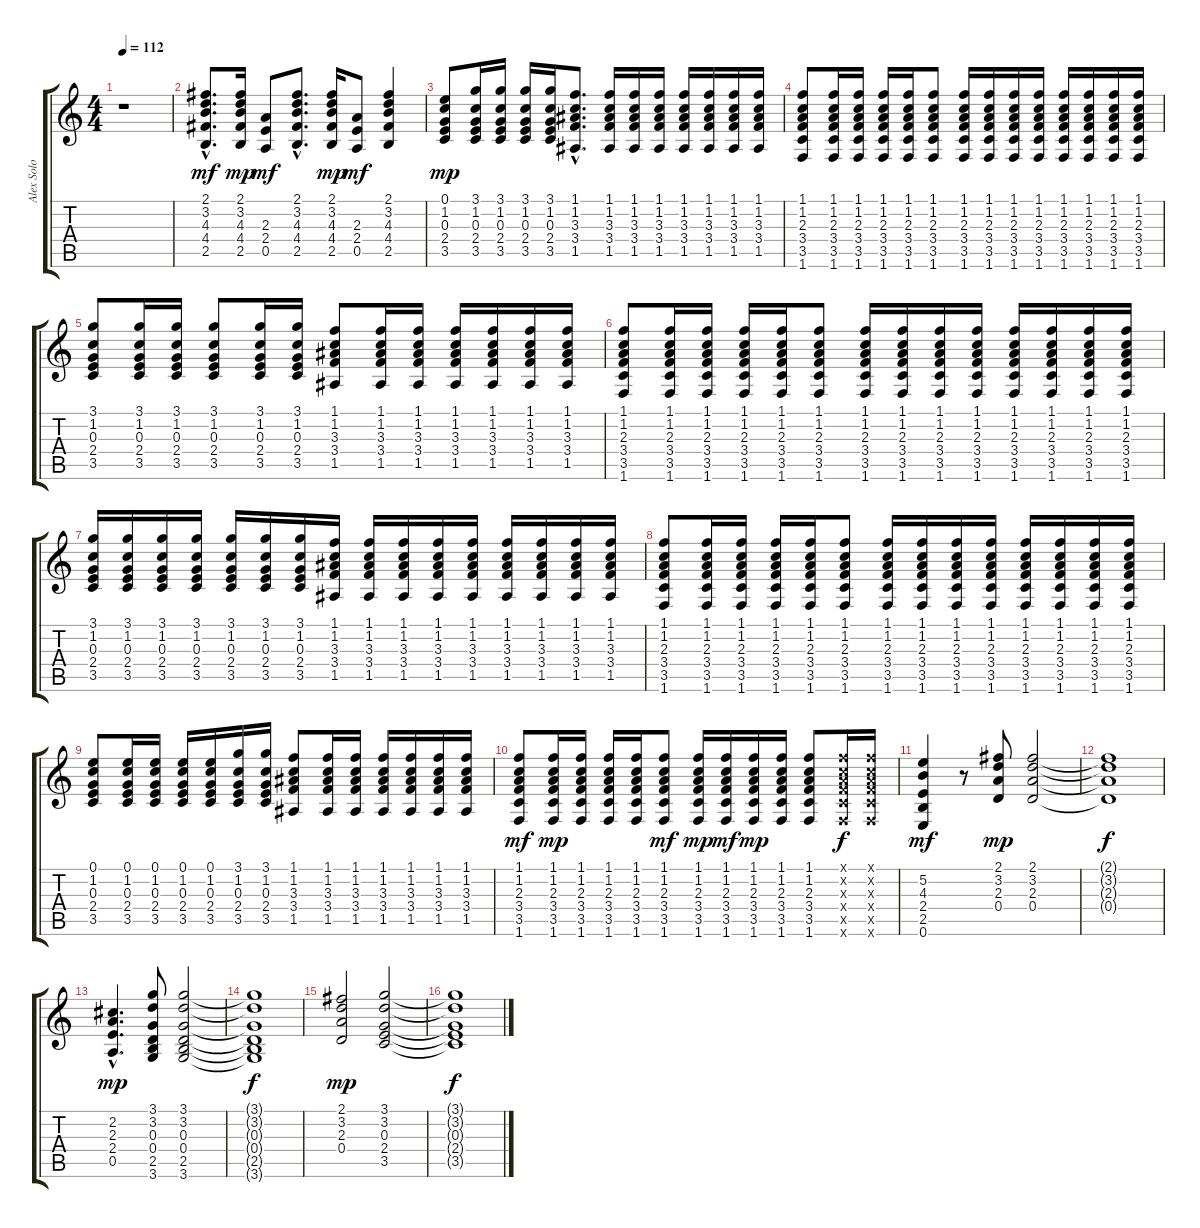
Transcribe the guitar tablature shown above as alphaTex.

\track ("Alex Solo" "Alex Solo") {instrument distortionguitar}
\staff {score tabs}
\tuning (E4 B3 G3 D3 A2 E2) {hide}
\ts (4 4)
\tempo 112
\clef g2
\ks c
r.1{dy mp} |
(2.1{hac} 3.2{hac} 4.3{hac} 4.4{hac} 2.5{hac}).8{d dy mf} (2.1 3.2 4.3 4.4 2.5).16{dy mp} (2.3 2.4 0.5).8{dy mf} (2.1{hac} 3.2{hac} 4.3{hac} 4.4{hac} 2.5{hac}).8{d} (2.1 3.2 4.3 4.4 2.5).16{dy mp} (2.3 2.4 0.5).8{dy mf} (2.1 3.2 4.3 4.4 2.5).4 |
(0.1 1.2 0.3 2.4 3.5).8{dy mp} (3.1 1.2 0.3 2.4 3.5).16 (3.1 1.2 0.3 2.4 3.5).16 (3.1 1.2 0.3 2.4 3.5).16 (3.1 1.2 0.3 2.4 3.5).16 (1.1{hac} 1.2{hac} 3.3{hac} 3.4{hac} 1.5{hac}).8{d} (1.1 1.2 3.3 3.4 1.5).16 (1.1 1.2 3.3 3.4 1.5).16 (1.1 1.2 3.3 3.4 1.5).16 (1.1 1.2 3.3 3.4 1.5).16 (1.1 1.2 3.3 3.4 1.5).16 (1.1 1.2 3.3 3.4 1.5).16 (1.1 1.2 3.3 3.4 1.5).16 |
(1.1 1.2 2.3 3.4 3.5 1.6).8 (1.1 1.2 2.3 3.4 3.5 1.6).16 (1.1 1.2 2.3 3.4 3.5 1.6).16 (1.1 1.2 2.3 3.4 3.5 1.6).16 (1.1 1.2 2.3 3.4 3.5 1.6).16 (1.1 1.2 2.3 3.4 3.5 1.6).8 (1.1 1.2 2.3 3.4 3.5 1.6).16 (1.1 1.2 2.3 3.4 3.5 1.6).16 (1.1 1.2 2.3 3.4 3.5 1.6).16 (1.1 1.2 2.3 3.4 3.5 1.6).16 (1.1 1.2 2.3 3.4 3.5 1.6).16 (1.1 1.2 2.3 3.4 3.5 1.6).16 (1.1 1.2 2.3 3.4 3.5 1.6).16 (1.1 1.2 2.3 3.4 3.5 1.6).16 |
(3.1 1.2 0.3 2.4 3.5).8 (3.1 1.2 0.3 2.4 3.5).16 (3.1 1.2 0.3 2.4 3.5).16 (3.1 1.2 0.3 2.4 3.5).8 (3.1 1.2 0.3 2.4 3.5).16 (3.1 1.2 0.3 2.4 3.5).16 (1.1 1.2 3.3 3.4 1.5).8 (1.1 1.2 3.3 3.4 1.5).16 (1.1 1.2 3.3 3.4 1.5).16 (1.1 1.2 3.3 3.4 1.5).16 (1.1 1.2 3.3 3.4 1.5).16 (1.1 1.2 3.3 3.4 1.5).16 (1.1 1.2 3.3 3.4 1.5).16 |
(1.1 1.2 2.3 3.4 3.5 1.6).8 (1.1 1.2 2.3 3.4 3.5 1.6).16 (1.1 1.2 2.3 3.4 3.5 1.6).16 (1.1 1.2 2.3 3.4 3.5 1.6).16 (1.1 1.2 2.3 3.4 3.5 1.6).16 (1.1 1.2 2.3 3.4 3.5 1.6).8 (1.1 1.2 2.3 3.4 3.5 1.6).16 (1.1 1.2 2.3 3.4 3.5 1.6).16 (1.1 1.2 2.3 3.4 3.5 1.6).16 (1.1 1.2 2.3 3.4 3.5 1.6).16 (1.1 1.2 2.3 3.4 3.5 1.6).16 (1.1 1.2 2.3 3.4 3.5 1.6).16 (1.1 1.2 2.3 3.4 3.5 1.6).16 (1.1 1.2 2.3 3.4 3.5 1.6).16 |
(3.1 1.2 0.3 2.4 3.5).16 (3.1 1.2 0.3 2.4 3.5).16 (3.1 1.2 0.3 2.4 3.5).16 (3.1 1.2 0.3 2.4 3.5).16 (3.1 1.2 0.3 2.4 3.5).16 (3.1 1.2 0.3 2.4 3.5).16 (3.1 1.2 0.3 2.4 3.5).16 (1.1 1.2 3.3 3.4 1.5).16 (1.1 1.2 3.3 3.4 1.5).16 (1.1 1.2 3.3 3.4 1.5).16 (1.1 1.2 3.3 3.4 1.5).16 (1.1 1.2 3.3 3.4 1.5).16 (1.1 1.2 3.3 3.4 1.5).16 (1.1 1.2 3.3 3.4 1.5).16 (1.1 1.2 3.3 3.4 1.5).16 (1.1 1.2 3.3 3.4 1.5).16 |
(1.1 1.2 2.3 3.4 3.5 1.6).8 (1.1 1.2 2.3 3.4 3.5 1.6).16 (1.1 1.2 2.3 3.4 3.5 1.6).16 (1.1 1.2 2.3 3.4 3.5 1.6).16 (1.1 1.2 2.3 3.4 3.5 1.6).16 (1.1 1.2 2.3 3.4 3.5 1.6).8 (1.1 1.2 2.3 3.4 3.5 1.6).16 (1.1 1.2 2.3 3.4 3.5 1.6).16 (1.1 1.2 2.3 3.4 3.5 1.6).16 (1.1 1.2 2.3 3.4 3.5 1.6).16 (1.1 1.2 2.3 3.4 3.5 1.6).16 (1.1 1.2 2.3 3.4 3.5 1.6).16 (1.1 1.2 2.3 3.4 3.5 1.6).16 (1.1 1.2 2.3 3.4 3.5 1.6).16 |
(0.1 1.2 0.3 2.4 3.5).8 (0.1 1.2 0.3 2.4 3.5).16 (0.1 1.2 0.3 2.4 3.5).16 (0.1 1.2 0.3 2.4 3.5).16 (0.1 1.2 0.3 2.4 3.5).16 (3.1 1.2 0.3 2.4 3.5).16 (3.1 1.2 0.3 2.4 3.5).16 (1.1 1.2 3.3 3.4 1.5).8 (1.1 1.2 3.3 3.4 1.5).16 (1.1 1.2 3.3 3.4 1.5).16 (1.1 1.2 3.3 3.4 1.5).16 (1.1 1.2 3.3 3.4 1.5).16 (1.1 1.2 3.3 3.4 1.5).16 (1.1 1.2 3.3 3.4 1.5).16 |
(1.1 1.2 2.3 3.4 3.5 1.6).8{dy mf} (1.1 1.2 2.3 3.4 3.5 1.6).16{dy mp} (1.1 1.2 2.3 3.4 3.5 1.6).16 (1.1 1.2 2.3 3.4 3.5 1.6).16 (1.1 1.2 2.3 3.4 3.5 1.6).16 (1.1 1.2 2.3 3.4 3.5 1.6).8{dy mf} (1.1 1.2 2.3 3.4 3.5 1.6).16{dy mp} (1.1 1.2 2.3 3.4 3.5 1.6).16{dy mf} (1.1 1.2 2.3 3.4 3.5 1.6).16{dy mp} (1.1 1.2 2.3 3.4 3.5 1.6).16 (1.1 1.2 2.3 3.4 3.5 1.6).8 (1.1{x} 1.2{x} 2.3{x} 3.4{x} 3.5{x} 1.6{x}).16{dy f} (1.1{x} 1.2{x} 2.3{x} 3.4{x} 3.5{x} 1.6{x}).16 |
(5.2 4.3 2.4 2.5 0.6).4{dy mf} r.8 (2.1 3.2 2.3 0.4).8{dy mp} (2.1 3.2 2.3 0.4).2 |
(2.1{t} 3.2{t} 2.3{t} 0.4{t}).1{dy f} |
(2.2{hac} 2.3{hac} 2.4{hac} 0.5{hac}).4{d dy mp} (3.1 3.2 0.3 0.4 2.5 3.6).8 (3.1 3.2 0.3 0.4 2.5 3.6).2 |
(3.1{t} 3.2{t} 0.3{t} 0.4{t} 2.5{t} 3.6{t}).1{dy f} |
(2.1 3.2 2.3 0.4).2{dy mp} (3.1 3.2 0.3 2.4 3.5).2 |
(3.1{t} 3.2{t} 0.3{t} 2.4{t} 3.5{t}).1{dy f}
